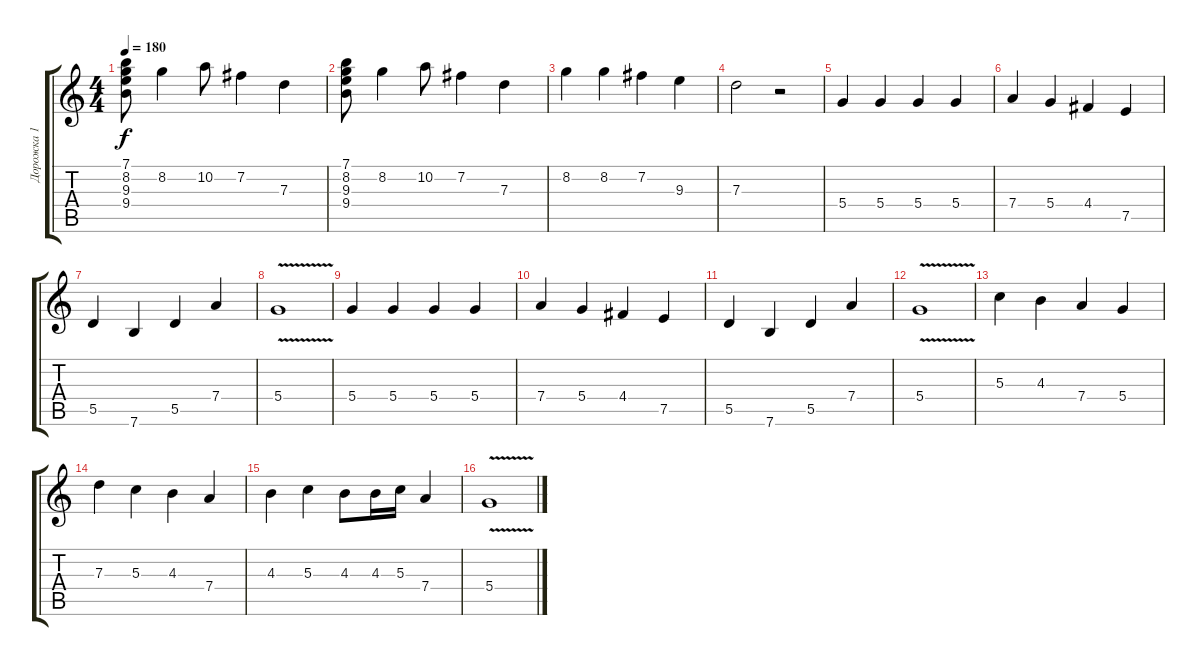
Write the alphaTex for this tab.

\track ("Дорожка 1" "Дорожка 1") {instrument acousticguitarsteel}
\staff {score tabs}
\tuning (E4 B3 G3 D3 A2 E2) {hide}
\ts (4 4)
\tempo 180
\clef g2
\ks c
(7.1 8.2 9.3 9.4).8{dy f} 8.2.4 10.2.8 7.2.4 7.3.4 |
(7.1 8.2 9.3 9.4).8 8.2.4 10.2.8 7.2.4 7.3.4 |
8.2.4 8.2.4 7.2.4 9.3.4 |
7.3.2 r.2 |
5.4.4 5.4.4 5.4.4 5.4.4 |
7.4.4 5.4.4 4.4.4 7.5.4 |
5.5.4 7.6.4 5.5.4 7.4.4 |
5.4{v}.1 |
5.4.4 5.4.4 5.4.4 5.4.4 |
7.4.4 5.4.4 4.4.4 7.5.4 |
5.5.4 7.6.4 5.5.4 7.4.4 |
5.4{v}.1 |
5.3.4 4.3.4 7.4.4 5.4.4 |
7.3.4 5.3.4 4.3.4 7.4.4 |
4.3.4 5.3.4 4.3.8 4.3.16 5.3.16 7.4.4 |
5.4{v}.1
